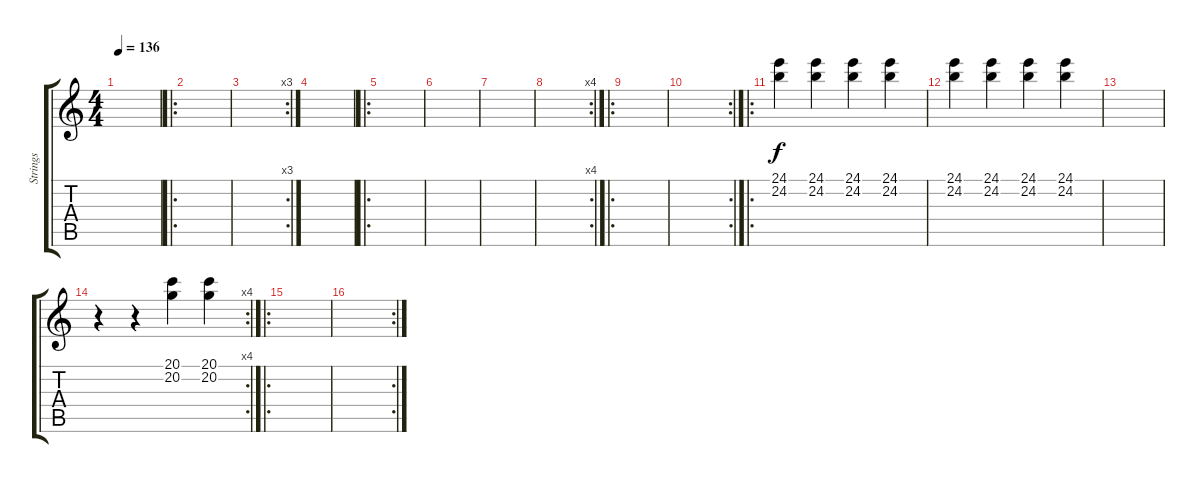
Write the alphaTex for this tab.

\track ("Strings" "Strings") {instrument stringensemble1}
\staff {score tabs}
\tuning (E4 B3 G3 D3 A2 E2) {hide}
\ts (4 4)
\tempo 136
\clef g2
\ks c
|
\ro
|
\rc 3
|
|
\ro
|
|
|
\rc 4
|
\ro
|
\rc 2
|
\ro
(24.1 24.2).4 (24.1 24.2).4 (24.1 24.2).4 (24.1 24.2).4 |
(24.1 24.2).4 (24.1 24.2).4 (24.1 24.2).4 (24.1 24.2).4 |
|
\rc 4
r.4 r.4 (20.1 20.2).4 (20.1 20.2).4 |
\ro
|
\rc 2
